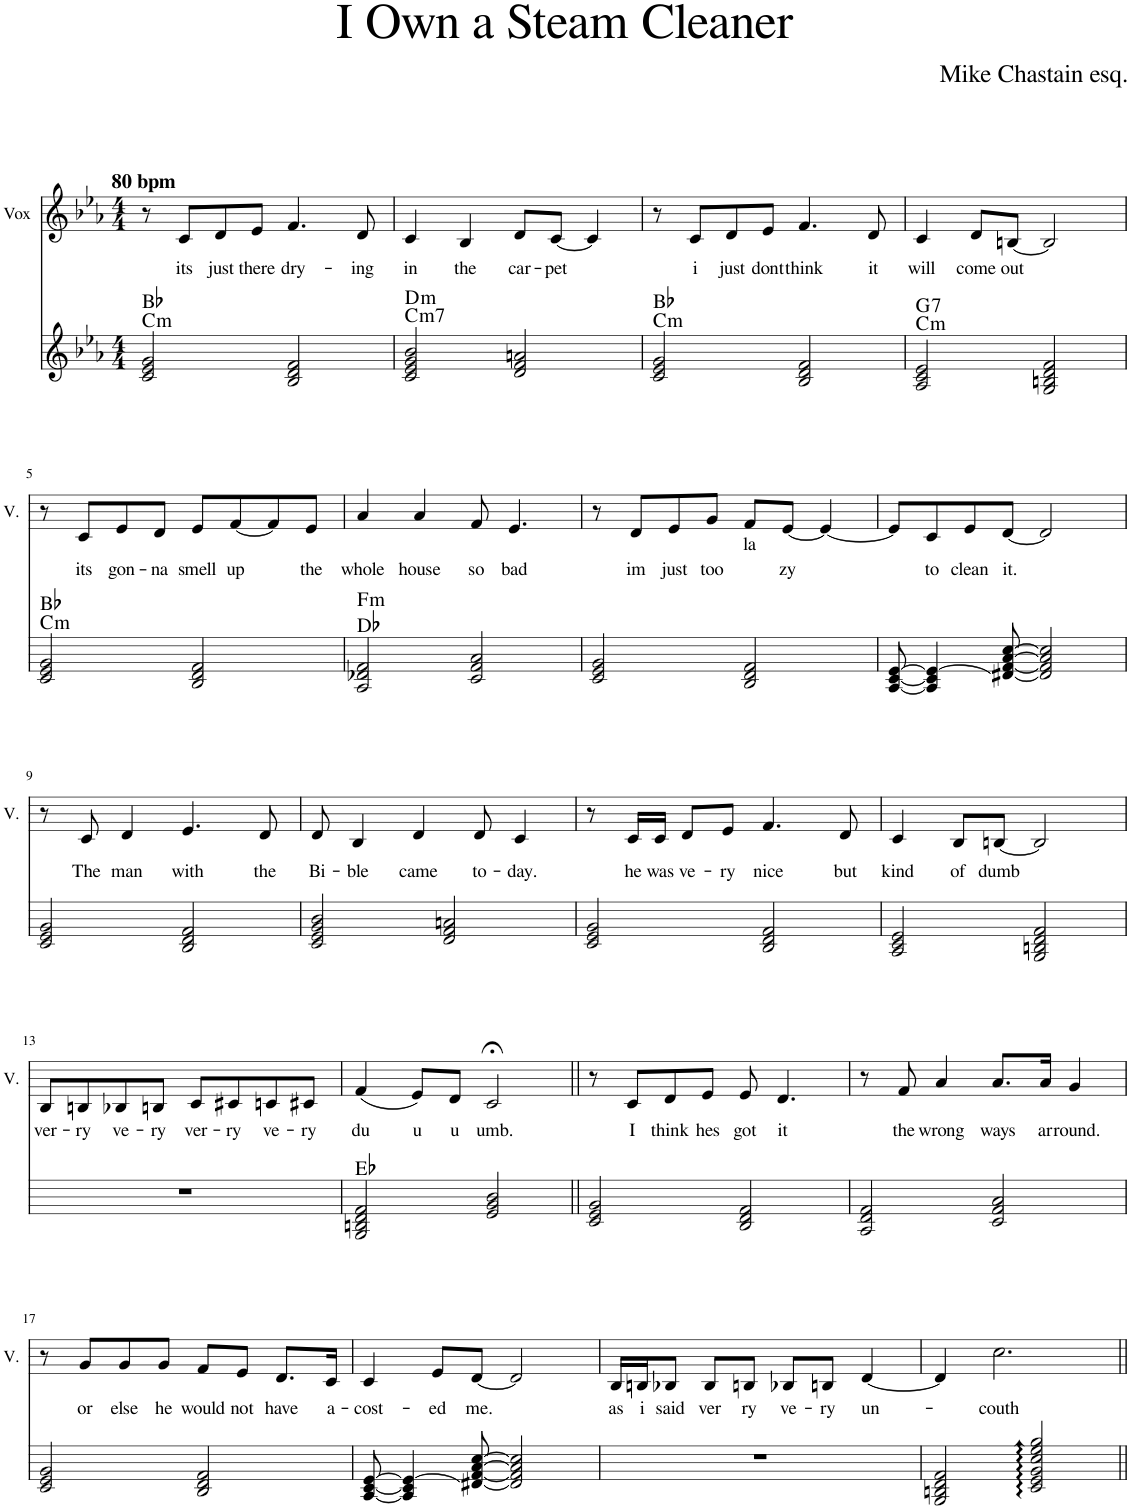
**kern	**harte	**kern	**text
*part2	*part2	*part1	*part1
*staff2	*	*staff1	*staff1
*I"Violin	*	*I"Vox	*
*I'Vln	*	*I'V.	*
*clefG2	*	*clefG2	*
*k[b-e-a-]	*	*k[b-e-a-]	*
*M4/4	*	*M4/4	*
=1	=1	=1	=1
!	!LO:H:n=1:kt=m	!LO:TX:a:B:t=80 bpm	!
2c/ 2e-/ 2g/	C:min Bb:maj	8r	.
!	!	!	!LO:LY:b
.	.	8c/L	its
!	!	!	!LO:LY:b
.	.	8d/	just
!	!	!	!LO:LY:b
.	.	8e-/J	there
!	!	!	!LO:LY:b
2B-/ 2d/ 2f/	.	4.f/	dry-
!	!	!	!LO:LY:b
.	.	8d/	-ing
=2	=2	=2	=2
!	!LO:H:n=1:kt=m7	!	!LO:LY:b
!	!LO:H:n=2:kt=m	!	!
2c/ 2e-/ 2g/ 2b-/	C:min7 D:min	4c/	in
!	!	!	!LO:LY:b
.	.	4B-/	the
!	!	!	!LO:LY:b
2d/ 2f/ 2an/	.	8d/L	car-
!	!	!	!LO:LY:b
.	.	[8c/J	-pet
.	.	4c/]	.
=3	=3	=3	=3
!	!LO:H:n=1:kt=m	!	!
2c/ 2e-/ 2g/	C:min Bb:maj	8r	.
!	!	!	!LO:LY:b
.	.	8c/L	i
!	!	!	!LO:LY:b
.	.	8d/	just
!	!	!	!LO:LY:b
.	.	8e-/J	dont
!	!	!	!LO:LY:b
2B-/ 2d/ 2f/	.	4.f/	think
!	!	!	!LO:LY:b
.	.	8d/	it
=4	=4	=4	=4
!	!LO:H:n=1:kt=m	!	!LO:LY:b
!	!LO:H:n=2:kt=7	!	!
2A-/ 2c/ 2e-/	C:min G:7	4c/	will
!	!	!	!LO:LY:b
.	.	8d/L	come
!	!	!	!LO:LY:b
.	.	[8Bn/J	out
2G/ 2Bn/ 2d/ 2f/	.	2B/]	.
!!LO:LB:g=z
=5	=5	=5	=5
!	!LO:H:n=1:kt=m	!	!
2c/ 2e-/ 2g/	C:min Bb:maj	8r	.
!	!	!	!LO:LY:b
.	.	8c/L	its
!	!	!	!LO:LY:b
.	.	8e-/	gon-
!	!	!	!LO:LY:b
.	.	8d/J	-na
!	!	!	!LO:LY:b
2B-/ 2d/ 2f/	.	8e-/L	smell
!	!	!	!LO:LY:b
.	.	[8f/	up
.	.	8f/]	.
!	!	!	!LO:LY:b
.	.	8e-/J	the
=6	=6	=6	=6
!	!LO:H:n=2:kt=m	!	!LO:LY:b
2A-/ 2d-X/ 2f/	Db:maj F:min	4a-/	whole
!	!	!	!LO:LY:b
.	.	4a-/	house
!	!	!	!LO:LY:b
2c/ 2f/ 2a-/	.	8f/	so
!	!	!	!LO:LY:b
.	.	4.e-/	bad
=7	=7	=7	=7
2c/ 2e-/ 2g/	.	8r	.
!	!	!	!LO:LY:b
.	.	8d/L	im
!	!	!	!LO:LY:b
.	.	8e-/	just
!	!	!	!LO:LY:b
.	.	8g/J	too
!	!	!	!LO:LY:b
2B-/ 2d/ 2f/	.	8f/L	la
!	!	!	!LO:LY:b
.	.	[8e-/J	zy
.	.	4e-/_	.
=8	=8	=8	=8
[8A-/ [8c/ [8e-/	.	8e-/L]	.
!	!	!	!LO:LY:b
4A-/] 4c/] 4e-/_	.	8c/	to
!	!	!	!LO:LY:b
.	.	8e-/	clean
!	!	!	!LO:LY:b
8d#X/_ [8f/ [8a-/ [8cc/	.	[8d/J	it.
2d#/] 2f/] 2a-/] 2cc/]	.	2d/]	.
!!LO:LB:g=z
=9	=9	=9	=9
2c/ 2e-/ 2g/	.	8r	.
!	!	!	!LO:LY:b
.	.	8c/	The
!	!	!	!LO:LY:b
.	.	4d/	man
!	!	!	!LO:LY:b
2B-/ 2d/ 2f/	.	4.e-/	with
!	!	!	!LO:LY:b
.	.	8d/	the
=10	=10	=10	=10
!	!	!	!LO:LY:b
2c/ 2e-/ 2g/ 2b-/	.	8d/	Bi-
!	!	!	!LO:LY:b
.	.	4B-/	-ble
!	!	!	!LO:LY:b
.	.	4d/	came
2d/ 2f/ 2an/	.	.	.
!	!	!	!LO:LY:b
.	.	8d/	to-
!	!	!	!LO:LY:b
.	.	4c/	-day.
=11	=11	=11	=11
2c/ 2e-/ 2g/	.	8r	.
!	!	!	!LO:LY:b
.	.	16c/LL	he
!	!	!	!LO:LY:b
.	.	16c/JJ	was
!	!	!	!LO:LY:b
.	.	8d/L	ve-
!	!	!	!LO:LY:b
.	.	8e-/J	-ry
!	!	!	!LO:LY:b
2B-/ 2d/ 2f/	.	4.f/	nice
!	!	!	!LO:LY:b
.	.	8d/	but
=12	=12	=12	=12
!	!	!	!LO:LY:b
2A-/ 2c/ 2e-/	.	4c/	kind
!	!	!	!LO:LY:b
.	.	8B-/L	of
!	!	!	!LO:LY:b
.	.	[8Bn/J	dumb
2G/ 2Bn/ 2d/ 2f/	.	2B/]	.
!!LO:LB:g=z
=13	=13	=13	=13
!	!	!	!LO:LY:b
1r	.	8B-/L	ver-
!	!	!	!LO:LY:b
.	.	8Bn/	-ry
!	!	!	!LO:LY:b
.	.	8B-X/	ve-
!	!	!	!LO:LY:b
.	.	8Bn/J	-ry
!	!	!	!LO:LY:b
.	.	8c/L	ver-
!	!	!	!LO:LY:b
.	.	8c#X/	-ry
!	!	!	!LO:LY:b
.	.	8cn/	ve-
!	!	!	!LO:LY:b
.	.	8c#X/J	-ry
=14	=14	=14	=14
!	!	!	!LO:LY:b
2G/ 2Bn/ 2d/ 2f/	Eb:maj	(4f/	du
!	!	!	!LO:LY:b
.	.	8e-/L)	u
!	!	!	!LO:LY:b
.	.	8d/J	u
!	!	!	!LO:LY:b
2e-/ 2g/ 2b-/	.	2c;</	-umb.
=15||	=15||	=15||	=15||
2c/ 2e-/ 2g/	.	8r	.
!	!	!	!LO:LY:b
.	.	8c/L	I
!	!	!	!LO:LY:b
.	.	8d/	think
!	!	!	!LO:LY:b
.	.	8e-/J	hes
!	!	!	!LO:LY:b
2B-/ 2d/ 2f/	.	8e-/	got
!	!	!	!LO:LY:b
.	.	4.d/	it
=16	=16	=16	=16
2A-/ 2d/ 2f/	.	8r	.
!	!	!	!LO:LY:b
.	.	8f/	the
!	!	!	!LO:LY:b
.	.	4a-/	wrong
!	!	!	!LO:LY:b
2c/ 2f/ 2a-/	.	8.a-/L	ways
!	!	!	!LO:LY:b
.	.	16a-/Jk	ar
!	!	!	!LO:LY:b
.	.	4g/	round.
!!LO:LB:g=z
=17	=17	=17	=17
2c/ 2e-/ 2g/	.	8r	.
!	!	!	!LO:LY:b
.	.	8g/L	or
!	!	!	!LO:LY:b
.	.	8g/	else
!	!	!	!LO:LY:b
.	.	8g/J	he
!	!	!	!LO:LY:b
2B-/ 2d/ 2f/	.	8f/L	would
!	!	!	!LO:LY:b
.	.	8e-/J	not
!	!	!	!LO:LY:b
.	.	8.d/L	have
!	!	!	!LO:LY:b
.	.	16c/Jk	a-
=18	=18	=18	=18
!	!	!	!LO:LY:b
[8A-/ [8c/ [8e-/	.	4c/	-cost-
4A-/] 4c/] 4e-/_	.	.	.
!	!	!	!LO:LY:b
.	.	8e-/L	-ed
!	!	!	!LO:LY:b
8d#X/_ [8f/ [8a-/ [8cc/	.	[8d/J	me.
2d#/] 2f/] 2a-/] 2cc/]	.	2d/]	.
=19	=19	=19	=19
!	!	!	!LO:LY:b
1r	.	16B-/LL	as
!	!	!	!LO:LY:b
.	.	16Bn/J	i
!	!	!	!LO:LY:b
.	.	8B-X/J	said
!	!	!	!LO:LY:b
.	.	8B-/L	ver
!	!	!	!LO:LY:b
.	.	8Bn/J	ry
!	!	!	!LO:LY:b
.	.	8B-X/L	ve-
!	!	!	!LO:LY:b
.	.	8Bn/J	-ry
!	!	!	!LO:LY:b
.	.	[4d/	un-
=20	=20	=20	=20
2G/ 2Bn/ 2d/ 2f/	.	4d/]	.
!	!	!	!LO:LY:b
.	.	2.cc\	-couth
2c/: 2e-/: 2g/: 2cc/: 2ee-/: 2gg/:	.	.	.
=||	=||	=||	=||
*-	*-	*-	*-
